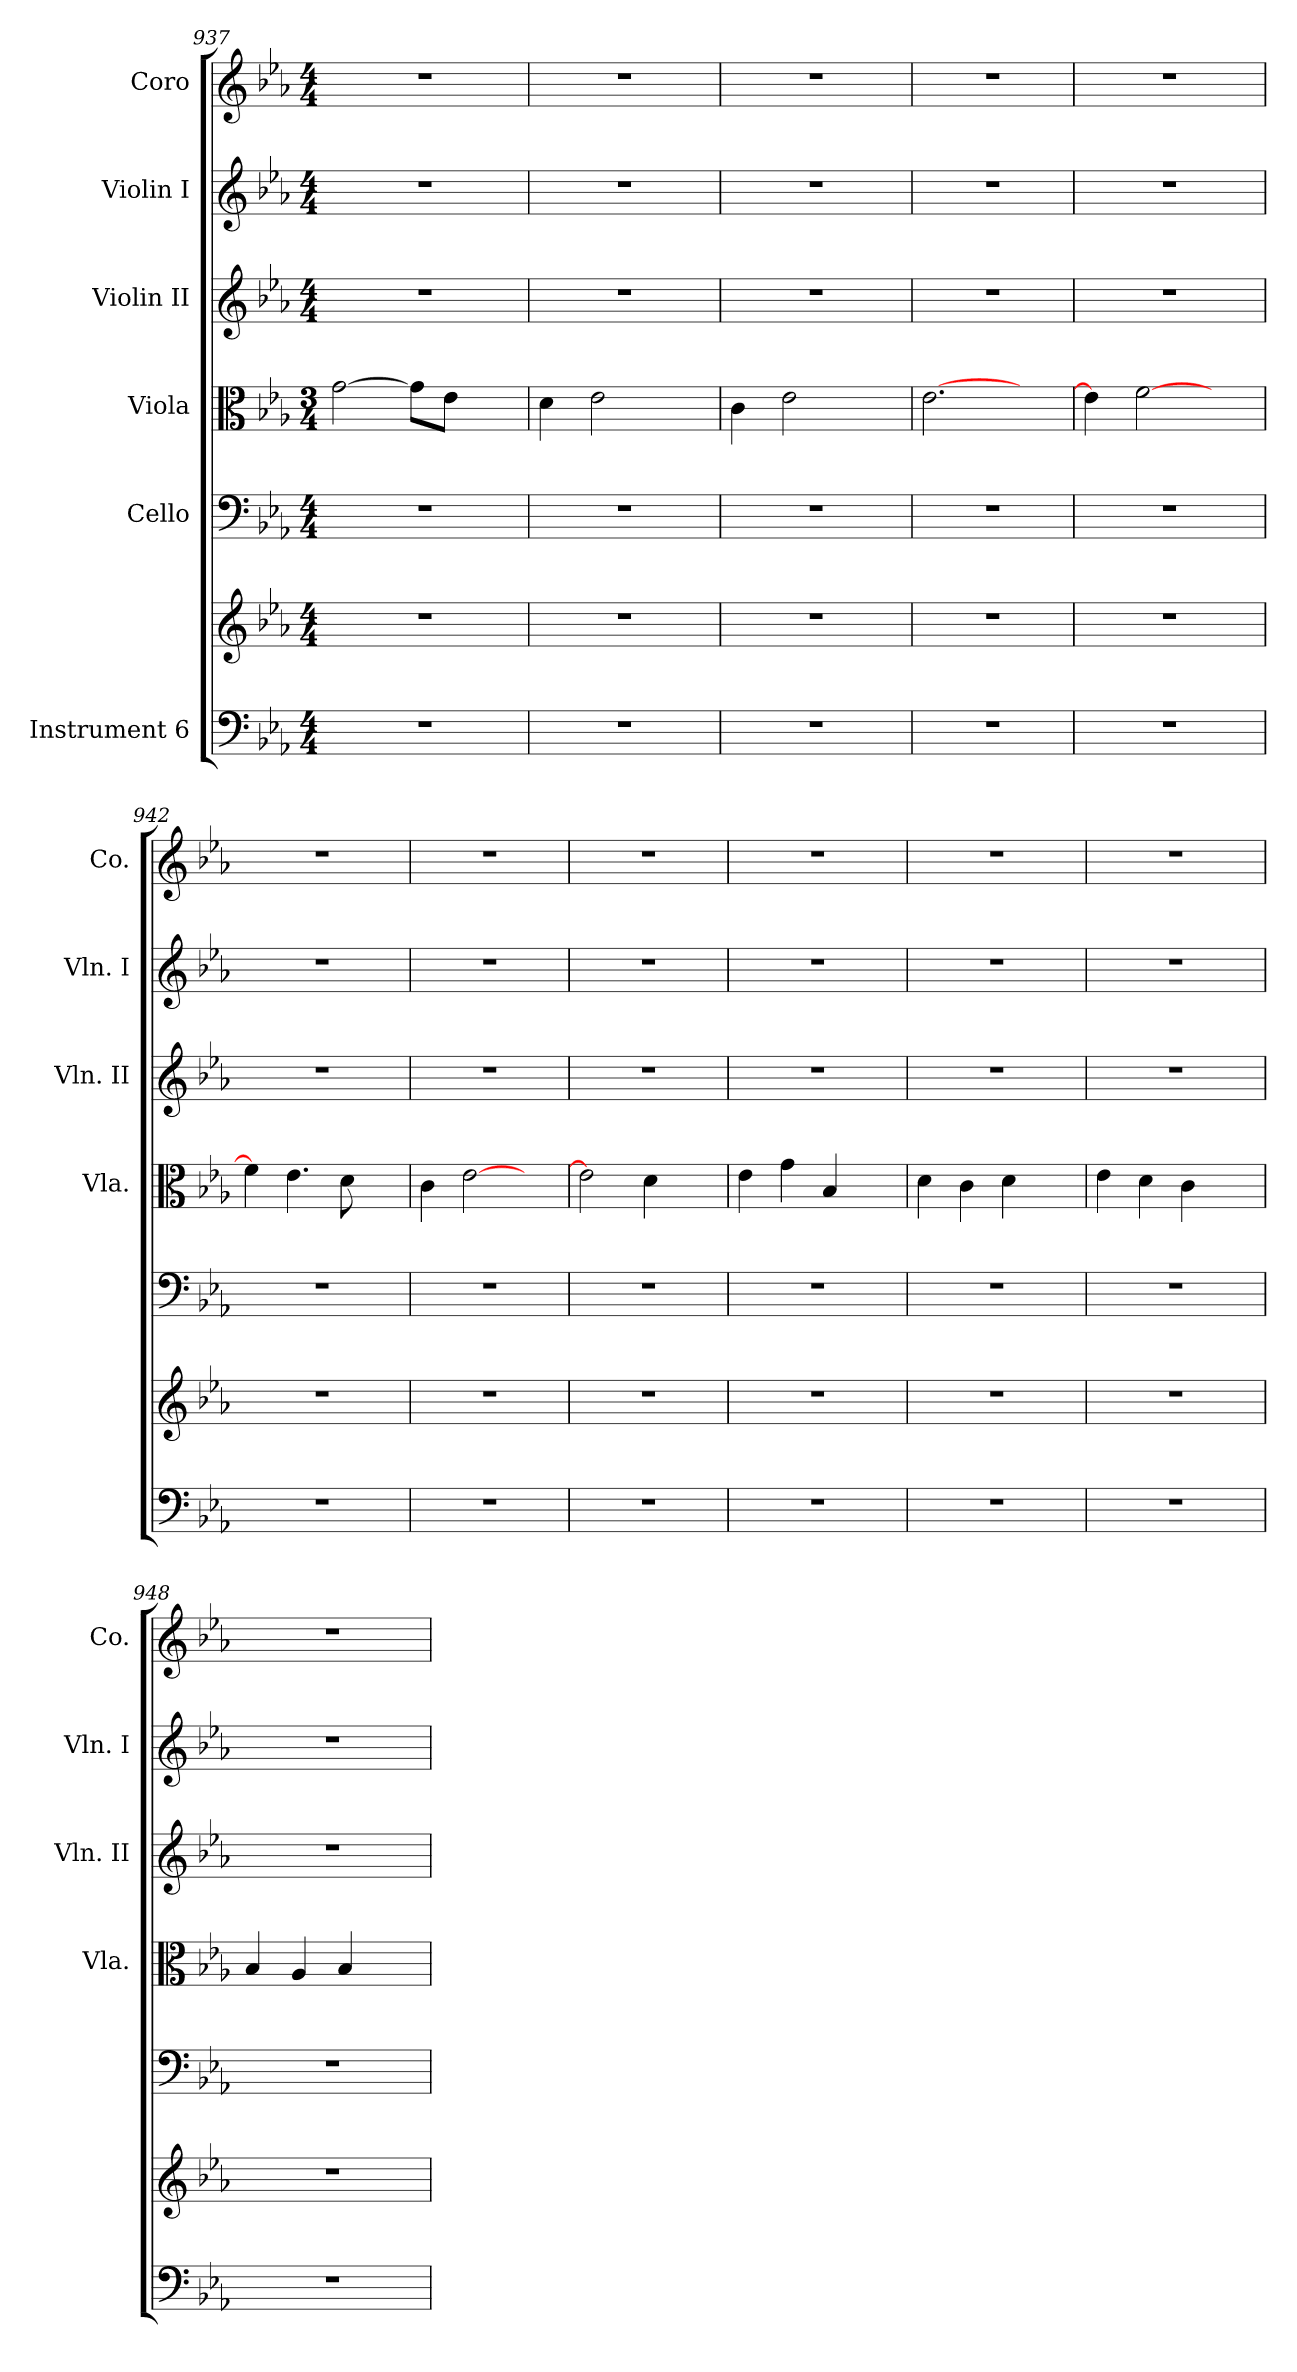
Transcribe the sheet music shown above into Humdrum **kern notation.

**kern	**kern	**kern	**kern	**kern	**kern	**kern
*part6	*part6	*part5	*part4	*part3	*part2	*part1
*staff7	*staff6	*staff5	*staff4	*staff3	*staff2	*staff1
*I"Instrument 6	*	*I"Cello	*I"Viola	*I"Violin II	*I"Violin I	*I"Coro
*	*	*	*I'Vla.	*I'Vln. II	*I'Vln. I	*I'Co.
*clefF4	*clefG2	*clefF4	*clefC3	*clefG2	*clefG2	*clefG2
*k[b-e-a-]	*k[b-e-a-]	*k[b-e-a-]	*k[b-e-a-]	*k[b-e-a-]	*k[b-e-a-]	*k[b-e-a-]
*E-:	*E-:	*E-:	*E-:	*E-:	*E-:	*E-:
*M4/4	*M4/4	*M4/4	*M3/4	*M4/4	*M4/4	*M4/4
=937	=937	=937	=937	=937	=937	=937
1r	1r	1r	[>2g\	1r	1r	1r
.	.	.	8g\L]	.	.	.
.	.	.	8e-\J	.	.	.
.	.	.	4ryy	.	.	.
=938	=938	=938	=938	=938	=938	=938
1r	1r	1r	4d\	1r	1r	1r
.	.	.	2e-\	.	.	.
.	.	.	4ryy	.	.	.
=939	=939	=939	=939	=939	=939	=939
1r	1r	1r	4c\	1r	1r	1r
.	.	.	2e-\	.	.	.
.	.	.	4ryy	.	.	.
=940	=940	=940	=940	=940	=940	=940
1r	1r	1r	[>2.e-\	1r	1r	1r
.	.	.	4ryy	.	.	.
=941	=941	=941	=941	=941	=941	=941
1r	1r	1r	4e-\]	1r	1r	1r
.	.	.	[>2f\	.	.	.
.	.	.	4ryy	.	.	.
=942	=942	=942	=942	=942	=942	=942
1r	1r	1r	4f\]	1r	1r	1r
.	.	.	4.e-\	.	.	.
.	.	.	8d\	.	.	.
.	.	.	4ryy	.	.	.
!!LO:LB:g=z
=943	=943	=943	=943	=943	=943	=943
1r	1r	1r	4c\	1r	1r	1r
.	.	.	[>2e-\	.	.	.
.	.	.	4ryy	.	.	.
=944	=944	=944	=944	=944	=944	=944
1r	1r	1r	2e-\]	1r	1r	1r
.	.	.	4d\	.	.	.
.	.	.	4ryy	.	.	.
=945	=945	=945	=945	=945	=945	=945
1r	1r	1r	4e-\	1r	1r	1r
.	.	.	4g\	.	.	.
.	.	.	4B-/	.	.	.
.	.	.	4ryy	.	.	.
=946	=946	=946	=946	=946	=946	=946
1r	1r	1r	4d\	1r	1r	1r
.	.	.	4c\	.	.	.
.	.	.	4d\	.	.	.
.	.	.	4ryy	.	.	.
=947	=947	=947	=947	=947	=947	=947
1r	1r	1r	4e-\	1r	1r	1r
.	.	.	4d\	.	.	.
.	.	.	4c\	.	.	.
.	.	.	4ryy	.	.	.
=948	=948	=948	=948	=948	=948	=948
1r	1r	1r	4B-/	1r	1r	1r
.	.	.	4A-/	.	.	.
.	.	.	4B-/	.	.	.
.	.	.	4ryy	.	.	.
=	=	=	=	=	=	=
*-	*-	*-	*-	*-	*-	*-
